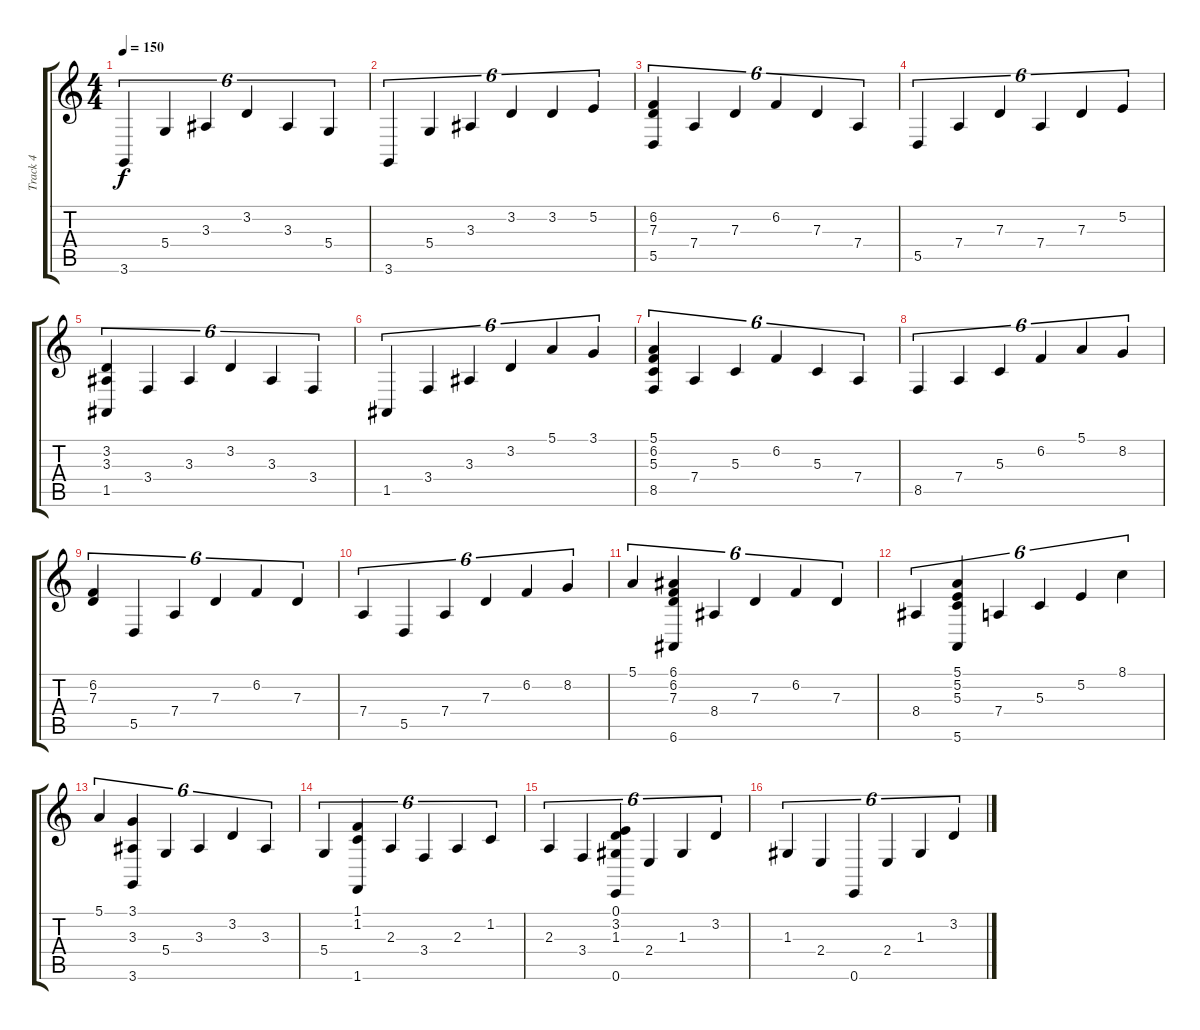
\track ("Track 4" "Track 4") {instrument sopranosax}
\staff {score tabs}
\tuning (E4 B3 G3 D3 A2 E2) {hide}
\ts (4 4)
\tempo 150
\clef g2
\ks c
3.6.4{tu (6 4) dy f} 5.4.4{tu (6 4)} 3.3.4{tu (6 4)} 3.2.4{tu (6 4)} 3.3.4{tu (6 4)} 5.4.4{tu (6 4)} |
3.6.4{tu (6 4)} 5.4.4{tu (6 4)} 3.3.4{tu (6 4)} 3.2.4{tu (6 4)} 3.2.4{tu (6 4)} 5.2.4{tu (6 4)} |
(6.2 7.3 5.5).4{tu (6 4)} 7.4.4{tu (6 4)} 7.3.4{tu (6 4)} 6.2.4{tu (6 4)} 7.3.4{tu (6 4)} 7.4.4{tu (6 4)} |
5.5.4{tu (6 4)} 7.4.4{tu (6 4)} 7.3.4{tu (6 4)} 7.4.4{tu (6 4)} 7.3.4{tu (6 4)} 5.2.4{tu (6 4)} |
(3.2 3.3 1.5).4{tu (6 4)} 3.4.4{tu (6 4)} 3.3.4{tu (6 4)} 3.2.4{tu (6 4)} 3.3.4{tu (6 4)} 3.4.4{tu (6 4)} |
1.5.4{tu (6 4)} 3.4.4{tu (6 4)} 3.3.4{tu (6 4)} 3.2.4{tu (6 4)} 5.1.4{tu (6 4)} 3.1.4{tu (6 4)} |
(5.1 6.2 5.3 8.5).4{tu (6 4)} 7.4.4{tu (6 4)} 5.3.4{tu (6 4)} 6.2.4{tu (6 4)} 5.3.4{tu (6 4)} 7.4.4{tu (6 4)} |
8.5.4{tu (6 4)} 7.4.4{tu (6 4)} 5.3.4{tu (6 4)} 6.2.4{tu (6 4)} 5.1.4{tu (6 4)} 8.2.4{tu (6 4)} |
(6.2 7.3).4{tu (6 4)} 5.5.4{tu (6 4)} 7.4.4{tu (6 4)} 7.3.4{tu (6 4)} 6.2.4{tu (6 4)} 7.3.4{tu (6 4)} |
7.4.4{tu (6 4)} 5.5.4{tu (6 4)} 7.4.4{tu (6 4)} 7.3.4{tu (6 4)} 6.2.4{tu (6 4)} 8.2.4{tu (6 4)} |
5.1.4{tu (6 4)} (6.1 6.2 7.3 6.6).4{tu (6 4)} 8.4.4{tu (6 4)} 7.3.4{tu (6 4)} 6.2.4{tu (6 4)} 7.3.4{tu (6 4)} |
8.4.4{tu (6 4)} (5.1 5.2 5.3 5.6).4{tu (6 4)} 7.4.4{tu (6 4)} 5.3.4{tu (6 4)} 5.2.4{tu (6 4)} 8.1.4{tu (6 4)} |
5.1.4{tu (6 4)} (3.1 3.3 3.6).4{tu (6 4)} 5.4.4{tu (6 4)} 3.3.4{tu (6 4)} 3.2.4{tu (6 4)} 3.3.4{tu (6 4)} |
5.4.4{tu (6 4)} (1.1 1.2 1.6).4{tu (6 4)} 2.3.4{tu (6 4)} 3.4.4{tu (6 4)} 2.3.4{tu (6 4)} 1.2.4{tu (6 4)} |
2.3.4{tu (6 4)} 3.4.4{tu (6 4)} (0.1 3.2 1.3 0.6).4{tu (6 4)} 2.4.4{tu (6 4)} 1.3.4{tu (6 4)} 3.2.4{tu (6 4)} |
1.3.4{tu (6 4)} 2.4.4{tu (6 4)} 0.6.4{tu (6 4)} 2.4.4{tu (6 4)} 1.3.4{tu (6 4)} 3.2.4{tu (6 4)}
